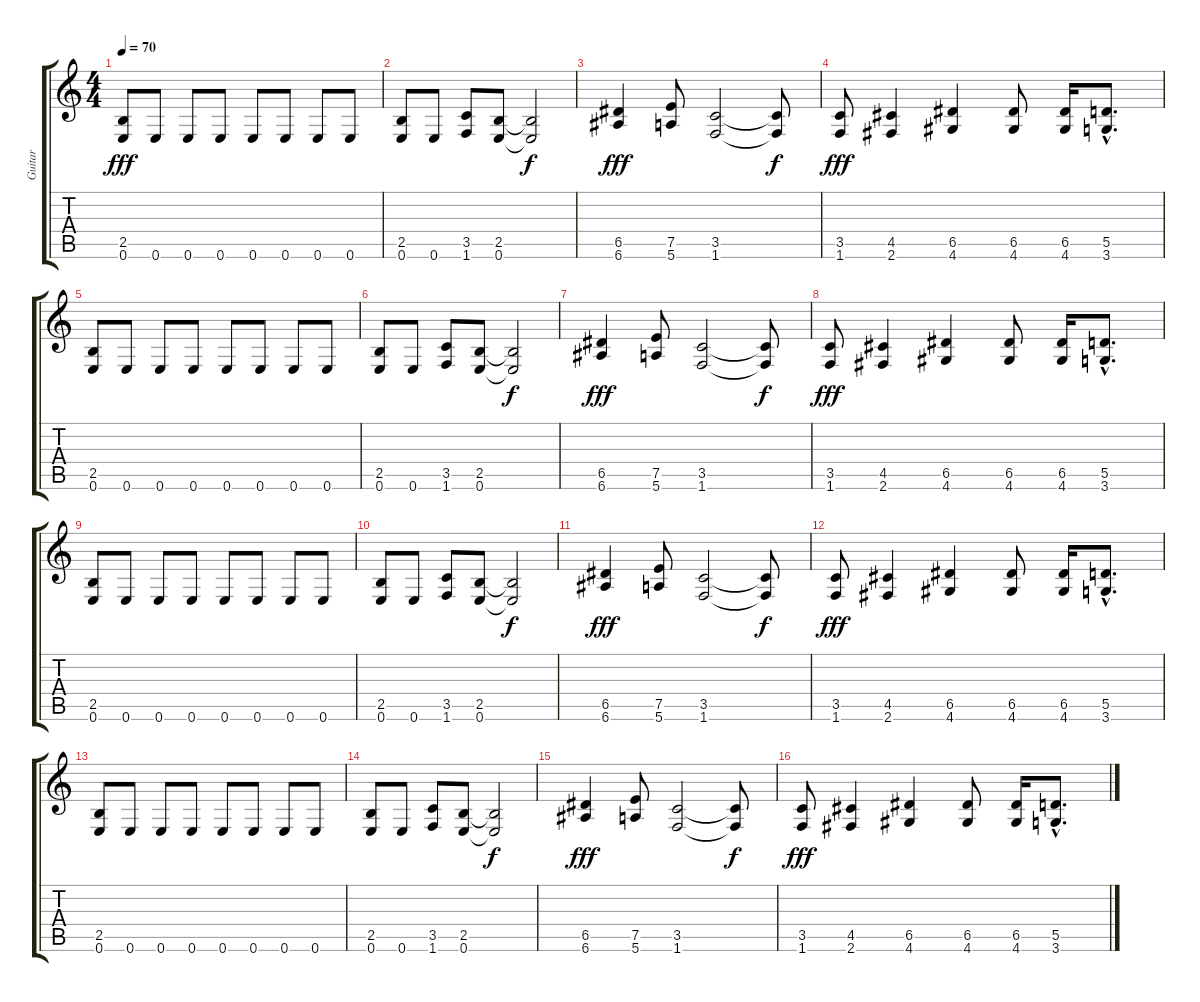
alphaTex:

\track ("Guitar" "Guitar") {instrument distortionguitar}
\staff {score tabs}
\tuning (E4 B3 G3 D3 A2 E2) {hide}
\ts (4 4)
\tempo 70
\clef g2
\ks c
(2.5 0.6).8{dy fff} 0.6.8 0.6.8 0.6.8 0.6.8 0.6.8 0.6.8 0.6.8 |
(2.5 0.6).8 0.6.8 (3.5 1.6).8 (2.5 0.6).8 (2.5{t} 0.6{t}).2{dy f} |
(6.5 6.6).4{dy fff} (7.5 5.6).8 (3.5 1.6).2 (3.5{t} 1.6{t}).8{dy f} |
(3.5 1.6).8{dy fff} (4.5 2.6).4 (6.5 4.6).4 (6.5 4.6).8 (6.5 4.6).16 (5.5{hac} 3.6{hac}).8{d} |
(2.5 0.6).8 0.6.8 0.6.8 0.6.8 0.6.8 0.6.8 0.6.8 0.6.8 |
(2.5 0.6).8 0.6.8 (3.5 1.6).8 (2.5 0.6).8 (2.5{t} 0.6{t}).2{dy f} |
(6.5 6.6).4{dy fff} (7.5 5.6).8 (3.5 1.6).2 (3.5{t} 1.6{t}).8{dy f} |
(3.5 1.6).8{dy fff} (4.5 2.6).4 (6.5 4.6).4 (6.5 4.6).8 (6.5 4.6).16 (5.5{hac} 3.6{hac}).8{d} |
(2.5 0.6).8 0.6.8 0.6.8 0.6.8 0.6.8 0.6.8 0.6.8 0.6.8 |
(2.5 0.6).8 0.6.8 (3.5 1.6).8 (2.5 0.6).8 (2.5{t} 0.6{t}).2{dy f} |
(6.5 6.6).4{dy fff} (7.5 5.6).8 (3.5 1.6).2 (3.5{t} 1.6{t}).8{dy f} |
(3.5 1.6).8{dy fff} (4.5 2.6).4 (6.5 4.6).4 (6.5 4.6).8 (6.5 4.6).16 (5.5{hac} 3.6{hac}).8{d} |
(2.5 0.6).8 0.6.8 0.6.8 0.6.8 0.6.8 0.6.8 0.6.8 0.6.8 |
(2.5 0.6).8 0.6.8 (3.5 1.6).8 (2.5 0.6).8 (2.5{t} 0.6{t}).2{dy f} |
(6.5 6.6).4{dy fff} (7.5 5.6).8 (3.5 1.6).2 (3.5{t} 1.6{t}).8{dy f} |
(3.5 1.6).8{dy fff} (4.5 2.6).4 (6.5 4.6).4 (6.5 4.6).8 (6.5 4.6).16 (5.5{hac} 3.6{hac}).8{d}
